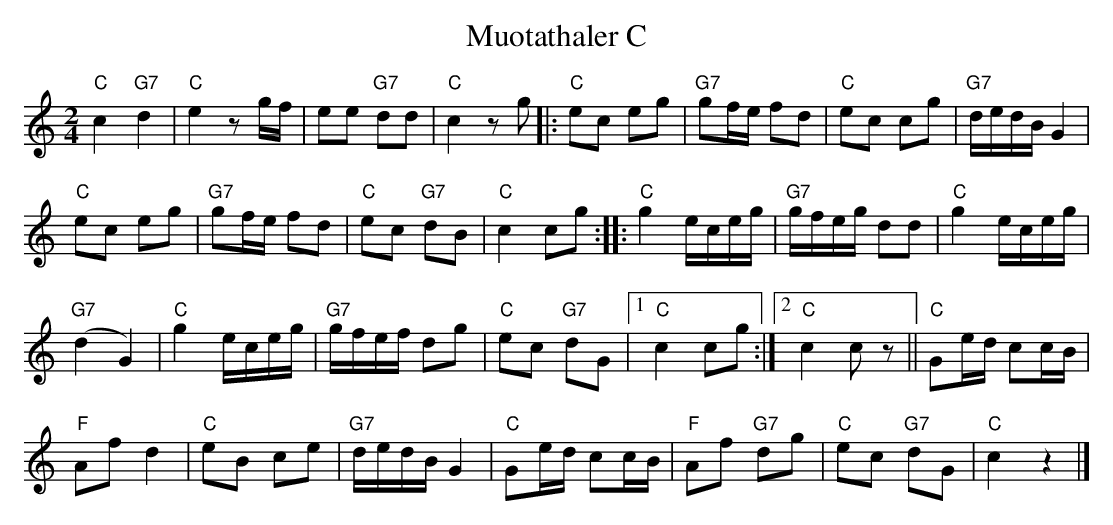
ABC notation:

X:1
T: Muotathaler C
M:2/4
L:1/16
K:C %%MIDI gchordon
"C"c4"G7"d4 | "C"e4 z2gf | e2e2 "G7"d2d2 | "C"c4 z2g2 |: "C"e2c2 e2g2 | "G7"g2fe f2d2 | "C"e2c2 c2g2 | "G7"dedB G4 |
"C"e2c2 e2g2 | "G7"g2fe f2d2 | "C"e2c2 "G7"d2B2 | "C"c4 c2g2 :: "C"g4 eceg | "G7"gfeg d2d2 | "C"g4 eceg |
"G7"(d4G4) | "C"g4 eceg | "G7"gfef d2g2 | "C"e2c2 "G7"d2G2 |1 "C"c4 c2g2 :|2 "C"c4c2z2 || "C"G2ed c2cB |
"F"A2f2 d4 | "C"e2B2 c2e2 | "G7"dedB G4 | "C"G2ed c2cB | "F"A2f2 "G7"d2g2 | "C"e2c2 "G7"d2G2 | "C"c4z4 |]
